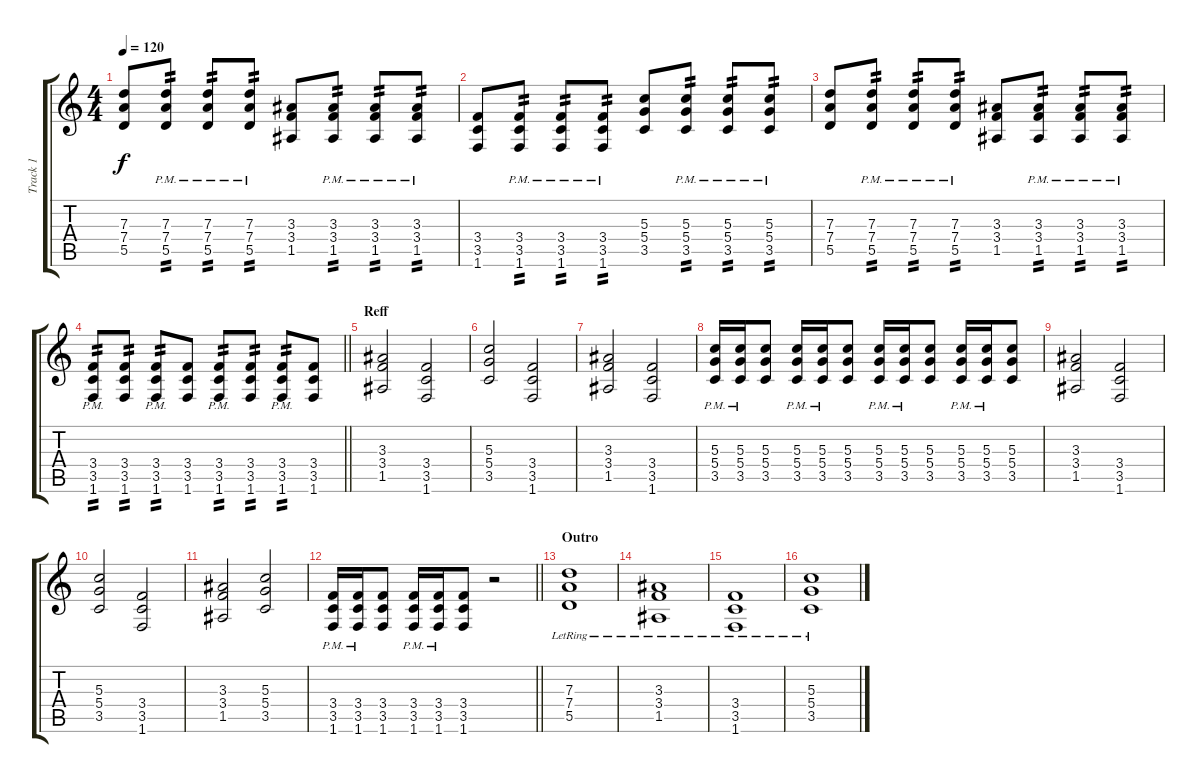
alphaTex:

\track ("Track 1" "Track 1") {instrument overdrivenguitar}
\staff {score tabs}
\tuning (E4 B3 G3 D3 A2 E2) {hide}
\ts (4 4)
\tempo 120
\clef g2
\ks c
(7.3 7.4 5.5).8{dy f} (7.3{pm} 7.4{pm} 5.5{pm}).8{tp 2} (7.3{pm} 7.4{pm} 5.5{pm}).8{tp 2} (7.3{pm} 7.4{pm} 5.5{pm}).8{tp 2} (3.3 3.4 1.5).8 (3.3{pm} 3.4{pm} 1.5{pm}).8{tp 2} (3.3{pm} 3.4{pm} 1.5{pm}).8{tp 2} (3.3{pm} 3.4{pm} 1.5{pm}).8{tp 2} |
(3.4 3.5 1.6).8 (3.4{pm} 3.5{pm} 1.6{pm}).8{tp 2} (3.4{pm} 3.5{pm} 1.6{pm}).8{tp 2} (3.4{pm} 3.5{pm} 1.6{pm}).8{tp 2} (5.3 5.4 3.5).8 (5.3{pm} 5.4{pm} 3.5{pm}).8{tp 2} (5.3{pm} 5.4{pm} 3.5{pm}).8{tp 2} (5.3{pm} 5.4{pm} 3.5{pm}).8{tp 2} |
(7.3 7.4 5.5).8 (7.3{pm} 7.4{pm} 5.5{pm}).8{tp 2} (7.3{pm} 7.4{pm} 5.5{pm}).8{tp 2} (7.3{pm} 7.4{pm} 5.5{pm}).8{tp 2} (3.3 3.4 1.5).8 (3.3{pm} 3.4{pm} 1.5{pm}).8{tp 2} (3.3{pm} 3.4{pm} 1.5{pm}).8{tp 2} (3.3{pm} 3.4{pm} 1.5{pm}).8{tp 2} |
\barLineRight lightlight
(3.4{pm} 3.5{pm} 1.6{pm}).8{tp 2} (3.4 3.5 1.6).8{tp 2} (3.4{pm} 3.5{pm} 1.6{pm}).8{tp 2} (3.4 3.5 1.6).8 (3.4{pm} 3.5{pm} 1.6{pm}).8{tp 2} (3.4 3.5 1.6).8{tp 2} (3.4{pm} 3.5{pm} 1.6{pm}).8{tp 2} (3.4 3.5 1.6).8 |
\section ("" "Reff")
(3.3 3.4 1.5).2 (3.4 3.5 1.6).2 |
(5.3 5.4 3.5).2 (3.4 3.5 1.6).2 |
(3.3 3.4 1.5).2 (3.4 3.5 1.6).2 |
(5.3{pm} 5.4{pm} 3.5{pm}).16 (5.3{pm} 5.4{pm} 3.5{pm}).16 (5.3 5.4 3.5).8 (5.3{pm} 5.4{pm} 3.5{pm}).16 (5.3{pm} 5.4{pm} 3.5{pm}).16 (5.3 5.4 3.5).8 (5.3{pm} 5.4{pm} 3.5{pm}).16 (5.3{pm} 5.4{pm} 3.5{pm}).16 (5.3 5.4 3.5).8 (5.3{pm} 5.4{pm} 3.5{pm}).16 (5.3{pm} 5.4{pm} 3.5{pm}).16 (5.3 5.4 3.5).8 |
(3.3 3.4 1.5).2 (3.4 3.5 1.6).2 |
(5.3 5.4 3.5).2 (3.4 3.5 1.6).2 |
(3.3 3.4 1.5).2 (5.3 5.4 3.5).2 |
\barLineRight lightlight
(3.4{pm} 3.5{pm} 1.6{pm}).16 (3.4{pm} 3.5{pm} 1.6{pm}).16 (3.4 3.5 1.6).8 (3.4{pm} 3.5{pm} 1.6{pm}).16 (3.4{pm} 3.5{pm} 1.6{pm}).16 (3.4 3.5 1.6).8 r.2 |
\section ("" "Outro")
(7.3{lr} 7.4{lr} 5.5{lr}).1 |
(3.3{lr} 3.4{lr} 1.5{lr}).1 |
(3.4{lr} 3.5{lr} 1.6{lr}).1 |
(5.3{lr} 5.4{lr} 3.5{lr}).1
